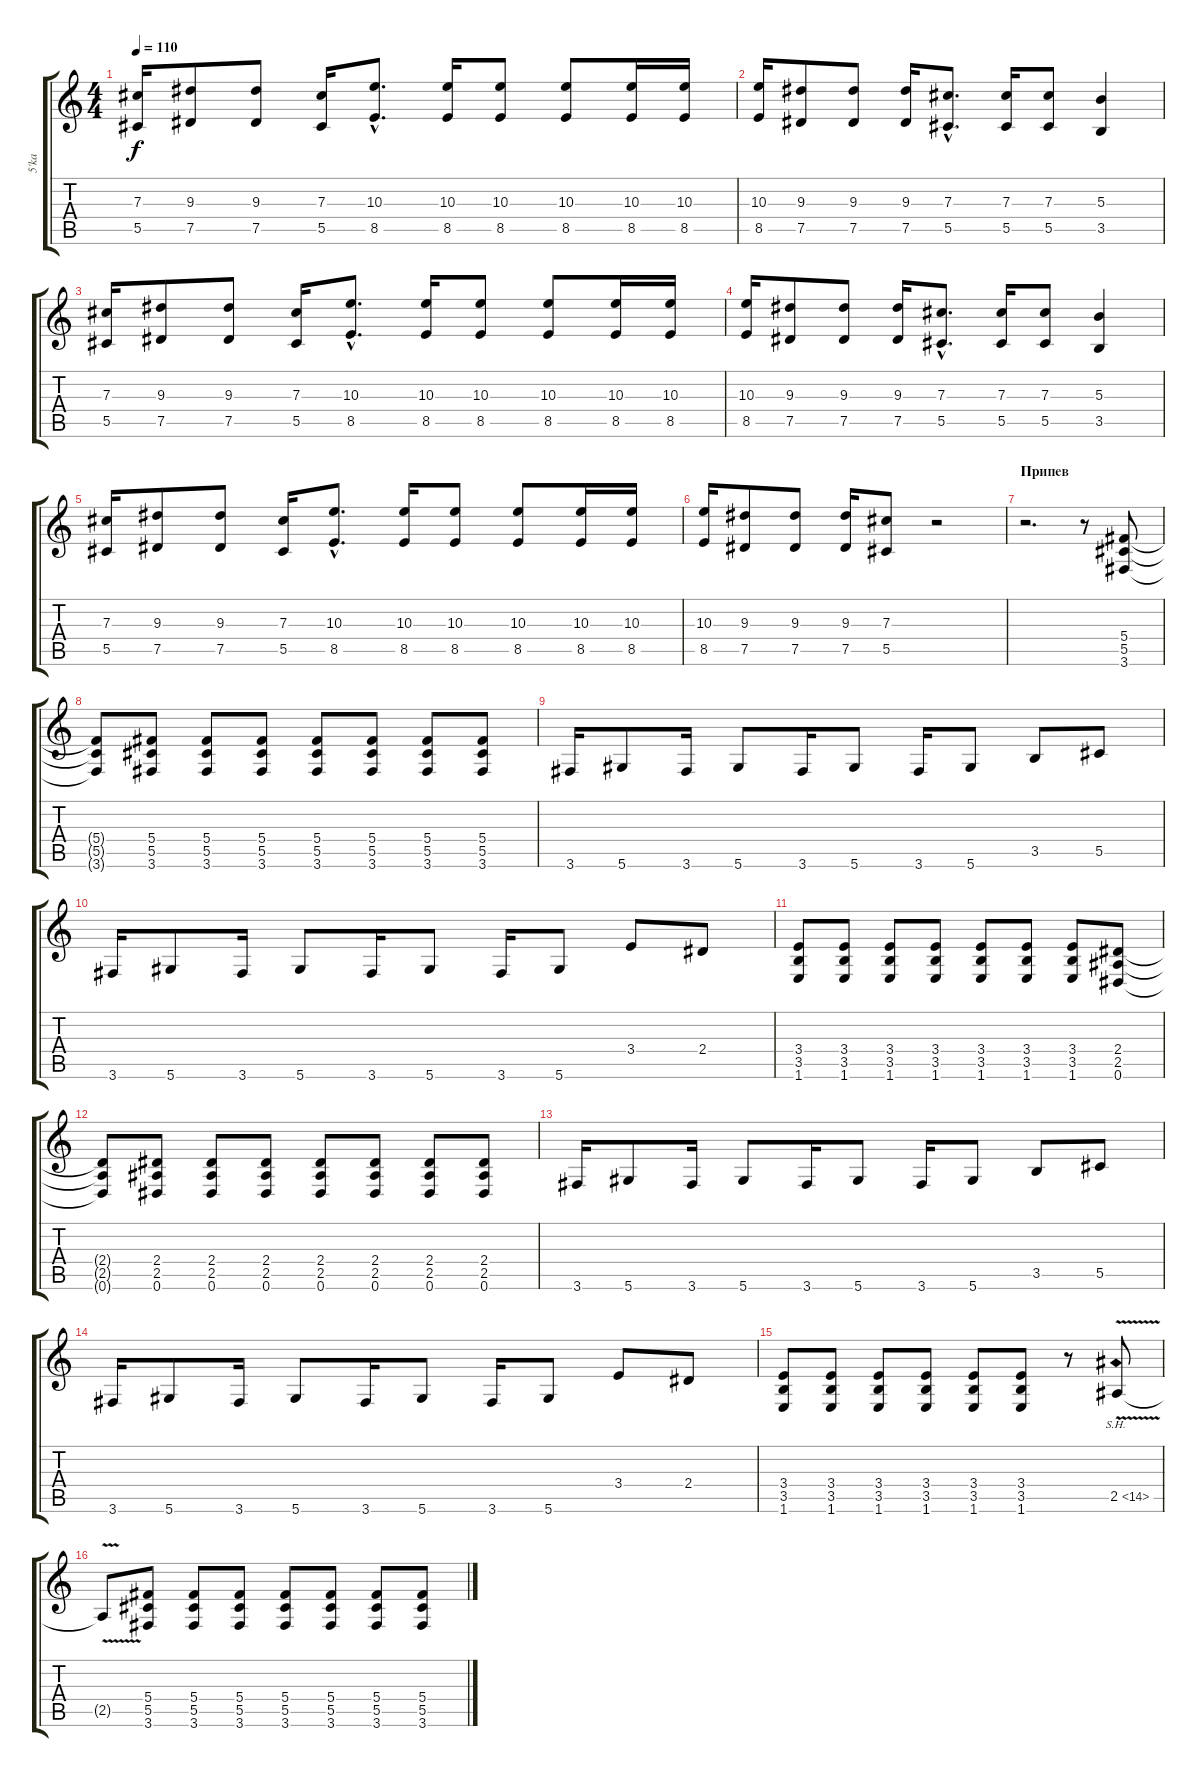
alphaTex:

\track ("5'ka" "5'ka") {instrument distortionguitar}
\staff {score tabs}
\tuning (Eb4 Bb3 Gb3 Db3 Ab2 Eb2) {hide}
\ts (4 4)
\tempo 110
\clef g2
\ks c
(7.3 5.5).16{dy f} (9.3 7.5).8 (9.3 7.5).8 (7.3 5.5).16 (10.3{hac} 8.5{hac}).8{d} (10.3 8.5).16 (10.3 8.5).8 (10.3 8.5).8 (10.3 8.5).16 (10.3 8.5).16 |
(10.3 8.5).16 (9.3 7.5).8 (9.3 7.5).8 (9.3 7.5).16 (7.3{hac} 5.5{hac}).8{d} (7.3 5.5).16 (7.3 5.5).8 (5.3 3.5).4 |
(7.3 5.5).16 (9.3 7.5).8 (9.3 7.5).8 (7.3 5.5).16 (10.3{hac} 8.5{hac}).8{d} (10.3 8.5).16 (10.3 8.5).8 (10.3 8.5).8 (10.3 8.5).16 (10.3 8.5).16 |
(10.3 8.5).16 (9.3 7.5).8 (9.3 7.5).8 (9.3 7.5).16 (7.3{hac} 5.5{hac}).8{d} (7.3 5.5).16 (7.3 5.5).8 (5.3 3.5).4 |
(7.3 5.5).16 (9.3 7.5).8 (9.3 7.5).8 (7.3 5.5).16 (10.3{hac} 8.5{hac}).8{d} (10.3 8.5).16 (10.3 8.5).8 (10.3 8.5).8 (10.3 8.5).16 (10.3 8.5).16 |
(10.3 8.5).16 (9.3 7.5).8 (9.3 7.5).8 (9.3 7.5).16 (7.3 5.5).8 r.2 |
\section ("" "Припев")
r.2{d} r.8 (5.4 5.5 3.6).8 |
(5.4{t} 5.5{t} 3.6{t}).8 (5.4 5.5 3.6).8 (5.4 5.5 3.6).8 (5.4 5.5 3.6).8 (5.4 5.5 3.6).8 (5.4 5.5 3.6).8 (5.4 5.5 3.6).8 (5.4 5.5 3.6).8 |
3.6.16 5.6.8 3.6.16 5.6.8 3.6.16 5.6.8 3.6.16 5.6.8 3.5.8 5.5.8 |
3.6.16 5.6.8 3.6.16 5.6.8 3.6.16 5.6.8 3.6.16 5.6.8 3.4.8 2.4.8 |
(3.4 3.5 1.6).8 (3.4 3.5 1.6).8 (3.4 3.5 1.6).8 (3.4 3.5 1.6).8 (3.4 3.5 1.6).8 (3.4 3.5 1.6).8 (3.4 3.5 1.6).8 (2.4 2.5 0.6).8 |
(2.4{t} 2.5{t} 0.6{t}).8 (2.4 2.5 0.6).8 (2.4 2.5 0.6).8 (2.4 2.5 0.6).8 (2.4 2.5 0.6).8 (2.4 2.5 0.6).8 (2.4 2.5 0.6).8 (2.4 2.5 0.6).8 |
3.6.16 5.6.8 3.6.16 5.6.8 3.6.16 5.6.8 3.6.16 5.6.8 3.5.8 5.5.8 |
3.6.16 5.6.8 3.6.16 5.6.8 3.6.16 5.6.8 3.6.16 5.6.8 3.4.8 2.4.8 |
(3.4 3.5 1.6).8 (3.4 3.5 1.6).8 (3.4 3.5 1.6).8 (3.4 3.5 1.6).8 (3.4 3.5 1.6).8 (3.4 3.5 1.6).8 r.8 2.5{sh 12 v}.8 |
2.5{t}.8 (5.4 5.5 3.6).8 (5.4 5.5 3.6).8 (5.4 5.5 3.6).8 (5.4 5.5 3.6).8 (5.4 5.5 3.6).8 (5.4 5.5 3.6).8 (5.4 5.5 3.6).8
